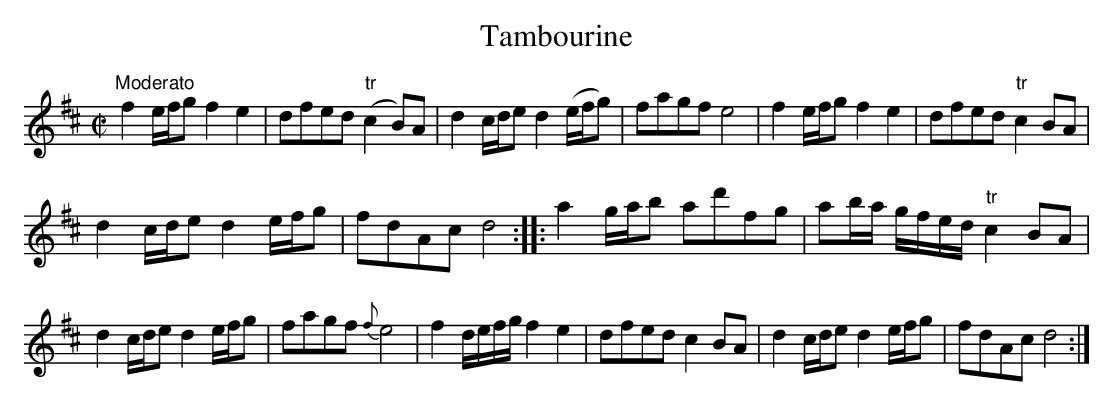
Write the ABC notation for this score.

X:1
T:Tambourine
M:C|
K:D major
"Moderato"\
f2e/f/g f2e2| dfed ("tr"c2B)A| \
d2c/d/e d2(e/f/g)| fagf e4|\
f2e/f/g f2e2| dfed "tr"c2BA|
d2c/d/e d2e/f/g| fdAc d4::\
a2g/a/b ad'fg| ab/a/ g/f/e/d/ "tr"c2BA|
d2c/d/e d2e/f/g| fagf {f}e4|\
f2d/e/f/g/ f2e2| dfed c2BA| d2c/d/e d2e/f/g| fdAc d4:|
